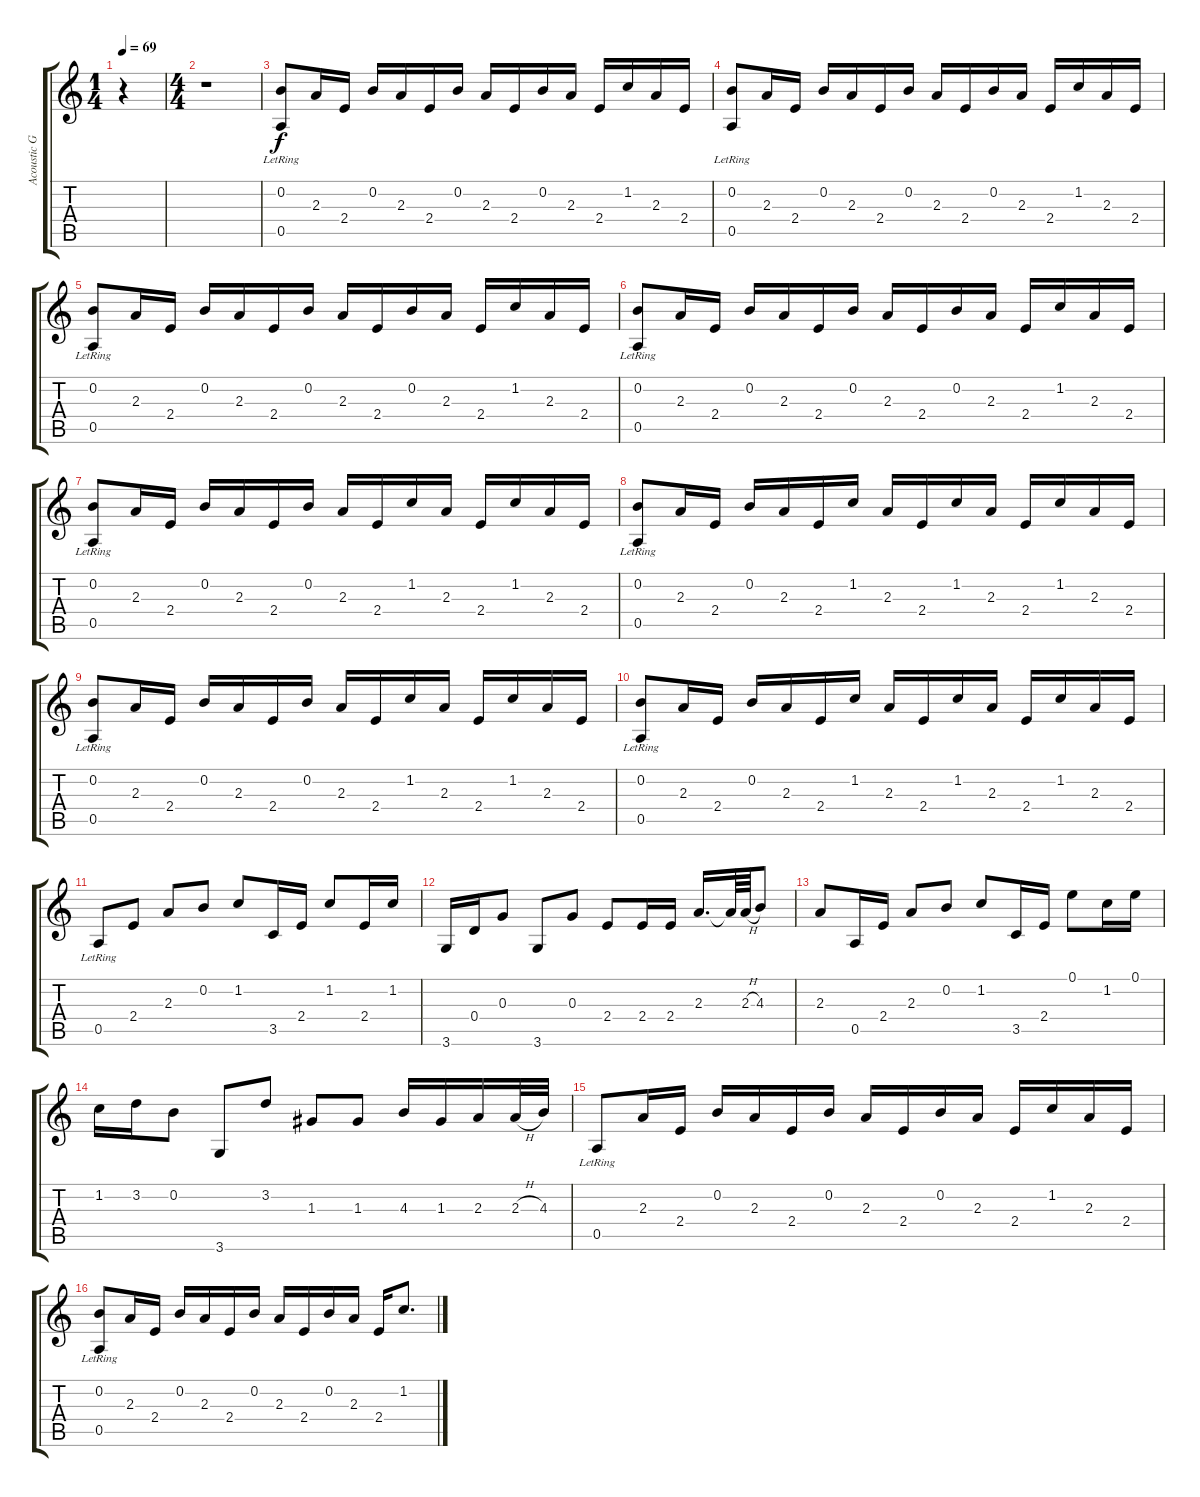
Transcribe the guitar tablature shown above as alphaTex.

\track ("Acoustic Guitar" "Acoustic G") {instrument acousticguitarnylon}
\staff {score tabs}
\tuning (E4 B3 G3 D3 A2 E2) {hide}
\ts (1 4)
\tempo 69
\clef g2
\ks c
r.4{dy f instrument acousticguitarnylon} |
\ts (4 4)
r.1 |
(0.2{lr} 0.5{lr}).8 2.3.16 2.4.16 0.2.16 2.3.16 2.4.16 0.2.16 2.3.16 2.4.16 0.2.16 2.3.16 2.4.16 1.2.16 2.3.16 2.4.16 |
(0.2{lr} 0.5{lr}).8 2.3.16 2.4.16 0.2.16 2.3.16 2.4.16 0.2.16 2.3.16 2.4.16 0.2.16 2.3.16 2.4.16 1.2.16 2.3.16 2.4.16 |
(0.2{lr} 0.5{lr}).8 2.3.16 2.4.16 0.2.16 2.3.16 2.4.16 0.2.16 2.3.16 2.4.16 0.2.16 2.3.16 2.4.16 1.2.16 2.3.16 2.4.16 |
(0.2{lr} 0.5{lr}).8 2.3.16 2.4.16 0.2.16 2.3.16 2.4.16 0.2.16 2.3.16 2.4.16 0.2.16 2.3.16 2.4.16 1.2.16 2.3.16 2.4.16 |
(0.2{lr} 0.5{lr}).8 2.3.16 2.4.16 0.2.16 2.3.16 2.4.16 0.2.16 2.3.16 2.4.16 1.2.16 2.3.16 2.4.16 1.2.16 2.3.16 2.4.16 |
(0.2{lr} 0.5{lr}).8 2.3.16 2.4.16 0.2.16 2.3.16 2.4.16 1.2.16 2.3.16 2.4.16 1.2.16 2.3.16 2.4.16 1.2.16 2.3.16 2.4.16 |
(0.2{lr} 0.5{lr}).8 2.3.16 2.4.16 0.2.16 2.3.16 2.4.16 0.2.16 2.3.16 2.4.16 1.2.16 2.3.16 2.4.16 1.2.16 2.3.16 2.4.16 |
(0.2{lr} 0.5{lr}).8 2.3.16 2.4.16 0.2.16 2.3.16 2.4.16 1.2.16 2.3.16 2.4.16 1.2.16 2.3.16 2.4.16 1.2.16 2.3.16 2.4.16 |
0.5{lr}.8 2.4.8 2.3.8 0.2.8 1.2.8 3.5.16 2.4.16 1.2.8 2.4.16 1.2.16 |
3.6.16 0.4.16 0.3.8 3.6.8 0.3.8 2.4.8 2.4.16 2.4.16 2.3.16{d} 2.3{t}.64 2.3{h}.64 4.3.8 |
2.3.8 0.5.16 2.4.16 2.3.8 0.2.8 1.2.8 3.5.16 2.4.16 0.1.8 1.2.16 0.1.16 |
1.2.16 3.2.16 0.2.8 3.6.8 3.2.8 1.3.8 1.3.8 4.3.16 1.3.16 2.3.16 2.3{h}.32 4.3.32 |
0.5{lr}.8 2.3.16 2.4.16 0.2.16 2.3.16 2.4.16 0.2.16 2.3.16 2.4.16 0.2.16 2.3.16 2.4.16 1.2.16 2.3.16 2.4.16 |
(0.2{lr} 0.5{lr}).8 2.3.16 2.4.16 0.2.16 2.3.16 2.4.16 0.2.16 2.3.16 2.4.16 0.2.16 2.3.16 2.4.16 1.2.8{d}
